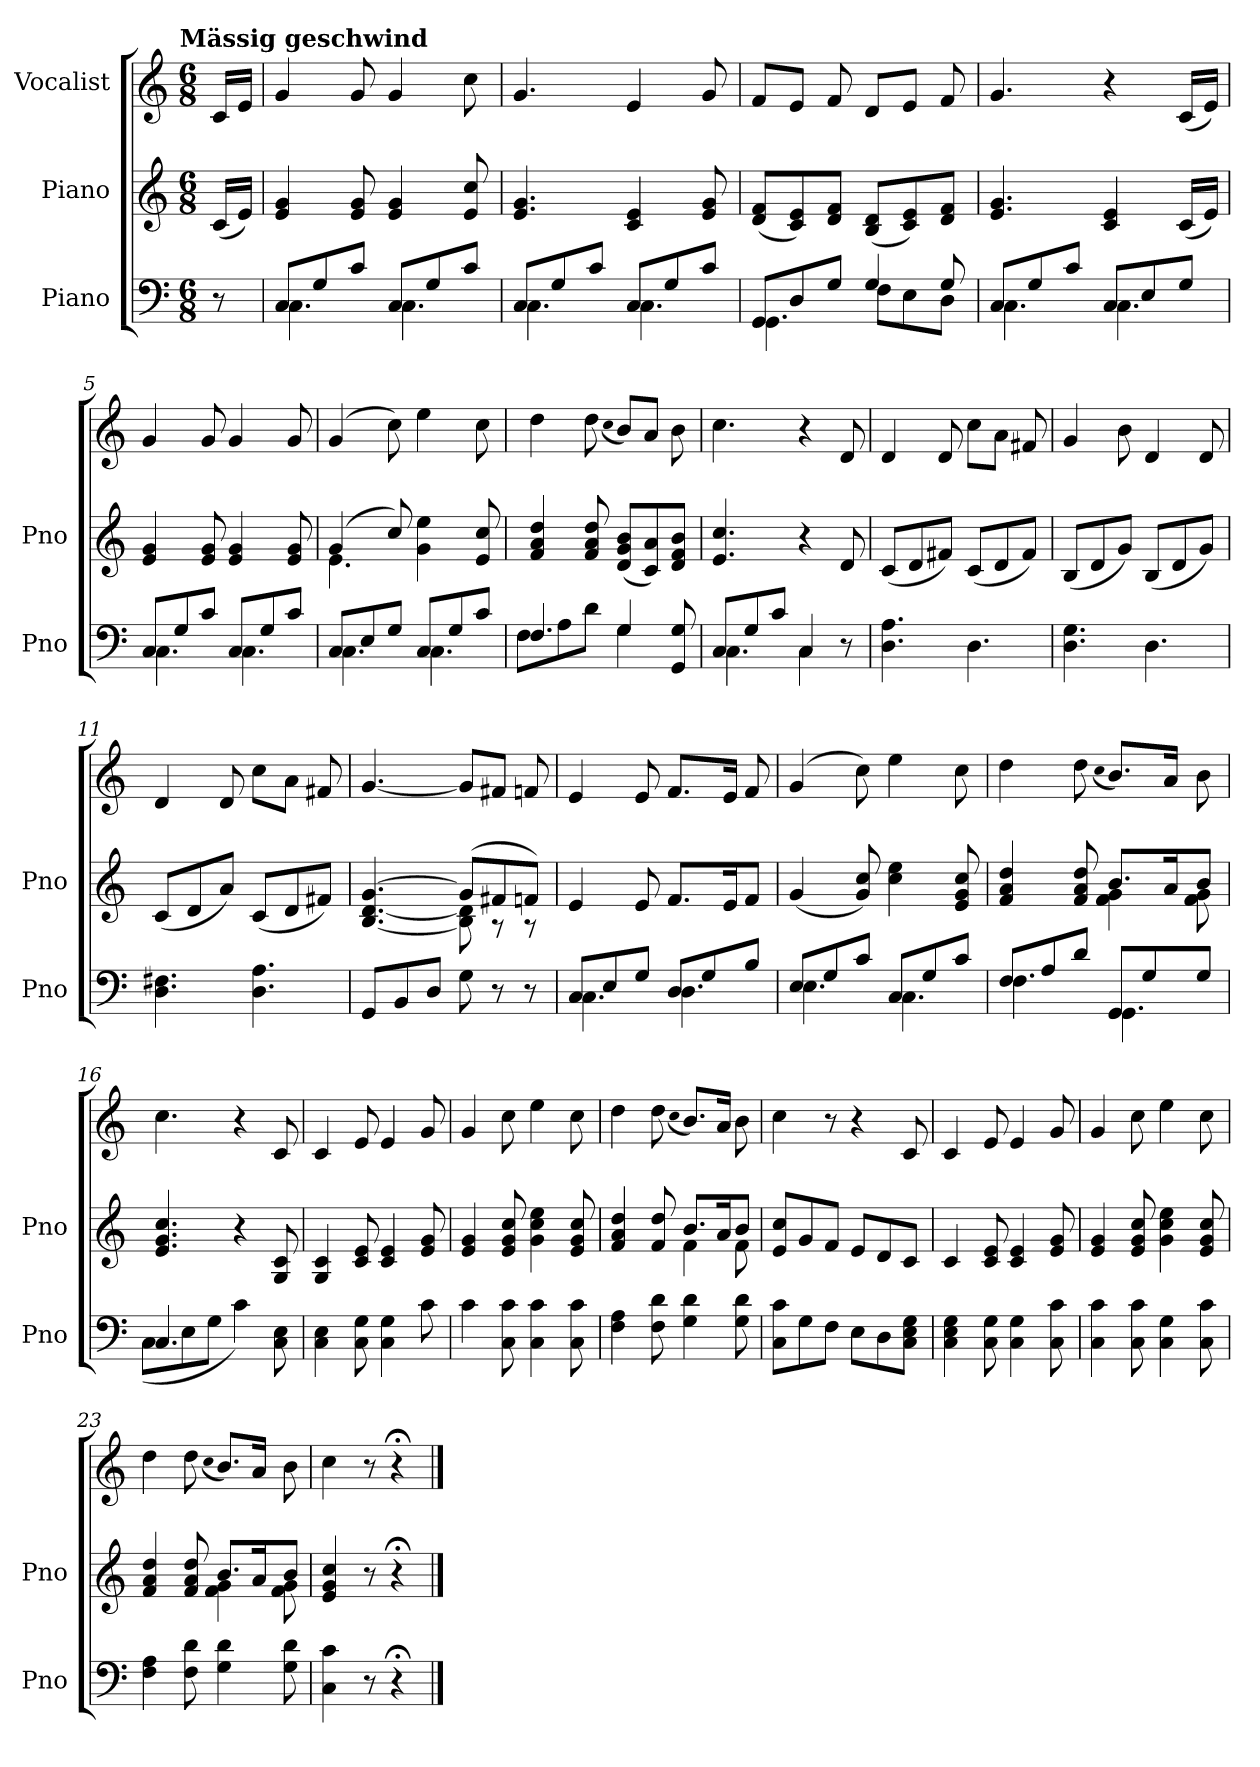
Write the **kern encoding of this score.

**kern	**kern	**kern
*part3	*part2	*part1
*staff3	*staff2	*staff1
*I"Piano	*I"Piano	*I"Vocalist
*I'Pno	*I'Pno	*
*clefF4	*clefG2	*clefG2
*k[]	*k[]	*k[]
*C:	*C:	*C:
!!LO:TX:omd:t=Mässig geschwind
*M6/8	*M6/8	*M6/8
*MM96	*MM96	*MM96
=	=	=
8r	(16cLL	16cLL
.	16eJJ)	16eJJ
=1	=1	=1
*^	*	*
8CL	4.C	4e 4g	4g
8G	.	.	.
8cJ	.	8e 8g	8g
8CL	4.C	4e 4g	4g
8G	.	.	.
8cJ	.	8e 8cc	8cc
=2	=2	=2	=2
8CL	4.C	4.e 4.g	4.g
8G	.	.	.
8cJ	.	.	.
8CL	4.C	4c 4e	4e
8G	.	.	.
8cJ	.	8e 8g	8g
=3	=3	=3	=3
8GGL	4.GG	(8d 8fL	8fL
8D	.	8c 8e)	8eJ
8GJ	.	8d 8fJ	8f
4G	8FL	(8B 8dL	8dL
.	8E	8c 8e)	8eJ
8G	8DJ	8d 8fJ	8f
=4	=4	=4	=4
8CL	4.C	4.e 4.g	4.g
8G	.	.	.
8cJ	.	.	.
8CL	4.C	4c 4e	4r
8E	.	.	.
8GJ	.	(16cLL	(16cLL
.	.	16eJJ)	16eJJ)
=5	=5	=5	=5
8CL	4.C	4e 4g	4g
8G	.	.	.
8cJ	.	8e 8g	8g
8CL	4.C	4e 4g	4g
8G	.	.	.
8cJ	.	8e 8g	8g
=6	=6	=6	=6
*	*	*^	*
8CL	4.C	(4g	4.e	(4g
8E	.	.	.	.
8GJ	.	8cc)	.	8cc)
8CL	4.C	4g 4ee	4.ryy	4ee
8G	.	.	.	.
8cJ	.	8e 8cc	.	8cc
*	*	*v	*v	*
=7	=7	=7	=7
4.F	8FL	4f 4a 4dd	4dd
.	8A	.	.
.	8dJ	8f 8a 8dd	8dd
.	.	.	(qcc
4G	4G	(8d 8g 8bL	8bL)
.	.	8c 8a)	8aJ
8ryy	8GG 8G	8d 8f 8bJ	8b
=8	=8	=8	=8
8CL	4.C	4.e 4.cc	4.cc
8G	.	.	.
8cJ	.	.	.
4C	4C	4r	4r
8r	8ryy	8d	8d
*v	*v	*	*
=9	=9	=9
4.D 4.A	(8cL	4d
.	8d	.
.	8f#XJ)	8d
4.D	(8cL	8ccL
.	8d	8aJ
.	8f#J)	8f#X
=10	=10	=10
4.D 4.G	(8BL	4g
.	8d	.
.	8gJ)	8b
4.D	(8BL	4d
.	8d	.
.	8gJ)	8d
=11	=11	=11
4.D 4.F#X	(8cL	4d
.	8d	.
.	8aJ)	8d
4.D 4.A	(8cL	8ccL
.	8d	8aJ
.	8f#XJ)	8f#X
=12	=12	=12
*	*^	*
8GGL	[4.B [4.d [4.g	4.ryy	[4.g
8BB	.	.	.
8DJ	.	.	.
8G	(8gL]	8B] 8d]	8gL]
8r	8f#X	8r	8f#XJ
8r	8fnJ)	8r	8fn
*	*v	*v	*
=13	=13	=13
*^	*	*
8CL	4.C	4e	4e
8E	.	.	.
8GJ	.	8e	8e
8DL	4.D	8.fL	8.fL
8G	.	.	.
.	.	16eK	16eJk
8BJ	.	8fJ	8f
=14	=14	=14	=14
8EL	4.E	(4g	(4g
8G	.	.	.
8cJ	.	8g 8cc)	8cc)
8CL	4.C	4cc 4ee	4ee
8G	.	.	.
8cJ	.	8e 8g 8cc	8cc
=15	=15	=15	=15
*	*	*^	*
8FL	4.F	4f 4a 4dd	4.ryy	4dd
8A	.	.	.	.
8dJ	.	8f 8a 8dd	.	8dd
.	.	.	.	(qcc
8GGL	4.GG	8.bL	4f 4g	8.bL)
8G	.	.	.	.
.	.	16aK	.	16aJk
8GJ	.	8bJ	8f 8g	8b
*	*	*v	*v	*
=16	=16	=16	=16
4.C	(8CL	4.e 4.g 4.cc	4.cc
.	8E	.	.
.	8GJ	.	.
4c)	4.ryy	4r	4r
8C 8E	.	8G 8c	8c
*v	*v	*	*
=17	=17	=17
4C 4E	4G 4c	4c
8C 8G	8c 8e	8e
4C 4G	4c 4e	4e
8c	8e 8g	8g
=18	=18	=18
4c	4e 4g	4g
8C 8c	8e 8g 8cc	8cc
4C 4c	4g 4cc 4ee	4ee
8C 8c	8e 8g 8cc	8cc
=19	=19	=19
*	*^	*
4F 4A	4f 4a 4dd	4.ryy	4dd
8F 8d	8f 8dd	.	8dd
.	.	.	(qcc
4G 4d	8.bL	4f	8.bL)
.	16aK	.	16aJk
8G 8d	8bJ	8f	8b
*	*v	*v	*
=20	=20	=20
8C 8cL	8e 8ccL	4cc
8G	8g	.
8FJ	8fJ	8r
8EL	8eL	4r
8D	8d	.
8C 8E 8GJ	8cJ	8c
=21	=21	=21
4C 4E 4G	4c	4c
8C 8G	8c 8e	8e
4C 4G	4c 4e	4e
8C 8c	8e 8g	8g
=22	=22	=22
4C 4c	4e 4g	4g
8C 8c	8e 8g 8cc	8cc
4C 4G	4g 4cc 4ee	4ee
8C 8c	8e 8g 8cc	8cc
=23	=23	=23
*	*^	*
4F 4A	4f 4a 4dd	4.ryy	4dd
8F 8d	8f 8a 8dd	.	8dd
.	.	.	(qcc
4G 4d	8.bL	4f 4g	8.bL)
.	16aK	.	16aJk
8G 8d	8bJ	8f 8g	8b
*	*v	*v	*
=24	=24	=24
4C 4c	4e 4g 4cc	4cc
8r	8r	8r
4r;<	4r;<	4r;<
==	==	==
*-	*-	*-
